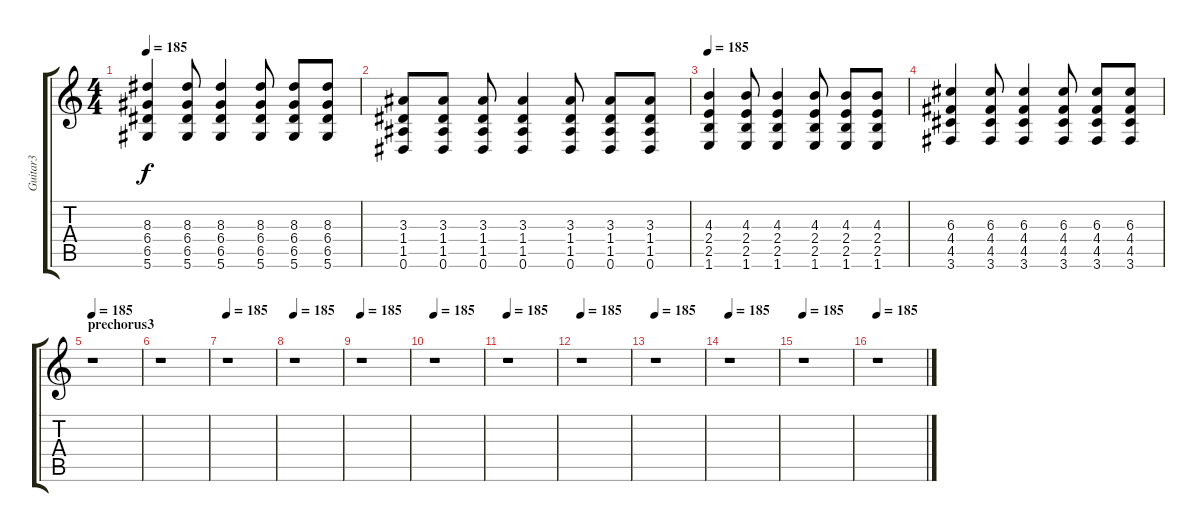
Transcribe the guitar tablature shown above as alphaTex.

\track ("Guitar3" "Guitar3") {instrument distortionguitar}
\staff {score tabs}
\tuning (E4 B3 G3 D3 A2 Eb2) {hide}
\ts (4 4)
\tempo 185
\clef g2
\ks c
(8.3 6.4 6.5 5.6).4{dy f} (8.3 6.4 6.5 5.6).8 (8.3 6.4 6.5 5.6).4 (8.3 6.4 6.5 5.6).8 (8.3 6.4 6.5 5.6).8 (8.3 6.4 6.5 5.6).8 |
(3.3 1.4 1.5 0.6).8 (3.3 1.4 1.5 0.6).8 (3.3 1.4 1.5 0.6).8 (3.3 1.4 1.5 0.6).4 (3.3 1.4 1.5 0.6).8 (3.3 1.4 1.5 0.6).8 (3.3 1.4 1.5 0.6).8 |
\tempo 185
(4.3 2.4 2.5 1.6).4 (4.3 2.4 2.5 1.6).8 (4.3 2.4 2.5 1.6).4 (4.3 2.4 2.5 1.6).8 (4.3 2.4 2.5 1.6).8 (4.3 2.4 2.5 1.6).8 |
(6.3 4.4 4.5 3.6).4 (6.3 4.4 4.5 3.6).8 (6.3 4.4 4.5 3.6).4 (6.3 4.4 4.5 3.6).8 (6.3 4.4 4.5 3.6).8 (6.3 4.4 4.5 3.6).8 |
\section ("" "prechorus3")
\tempo 185
r.1 |
r.1 |
\tempo 185
r.1 |
\tempo 185
r.1 |
\tempo 185
r.1 |
\tempo 185
r.1 |
\tempo 185
r.1 |
\tempo 185
r.1 |
\tempo 185
r.1 |
\tempo 185
r.1 |
\tempo 185
r.1 |
\tempo 185
r.1
